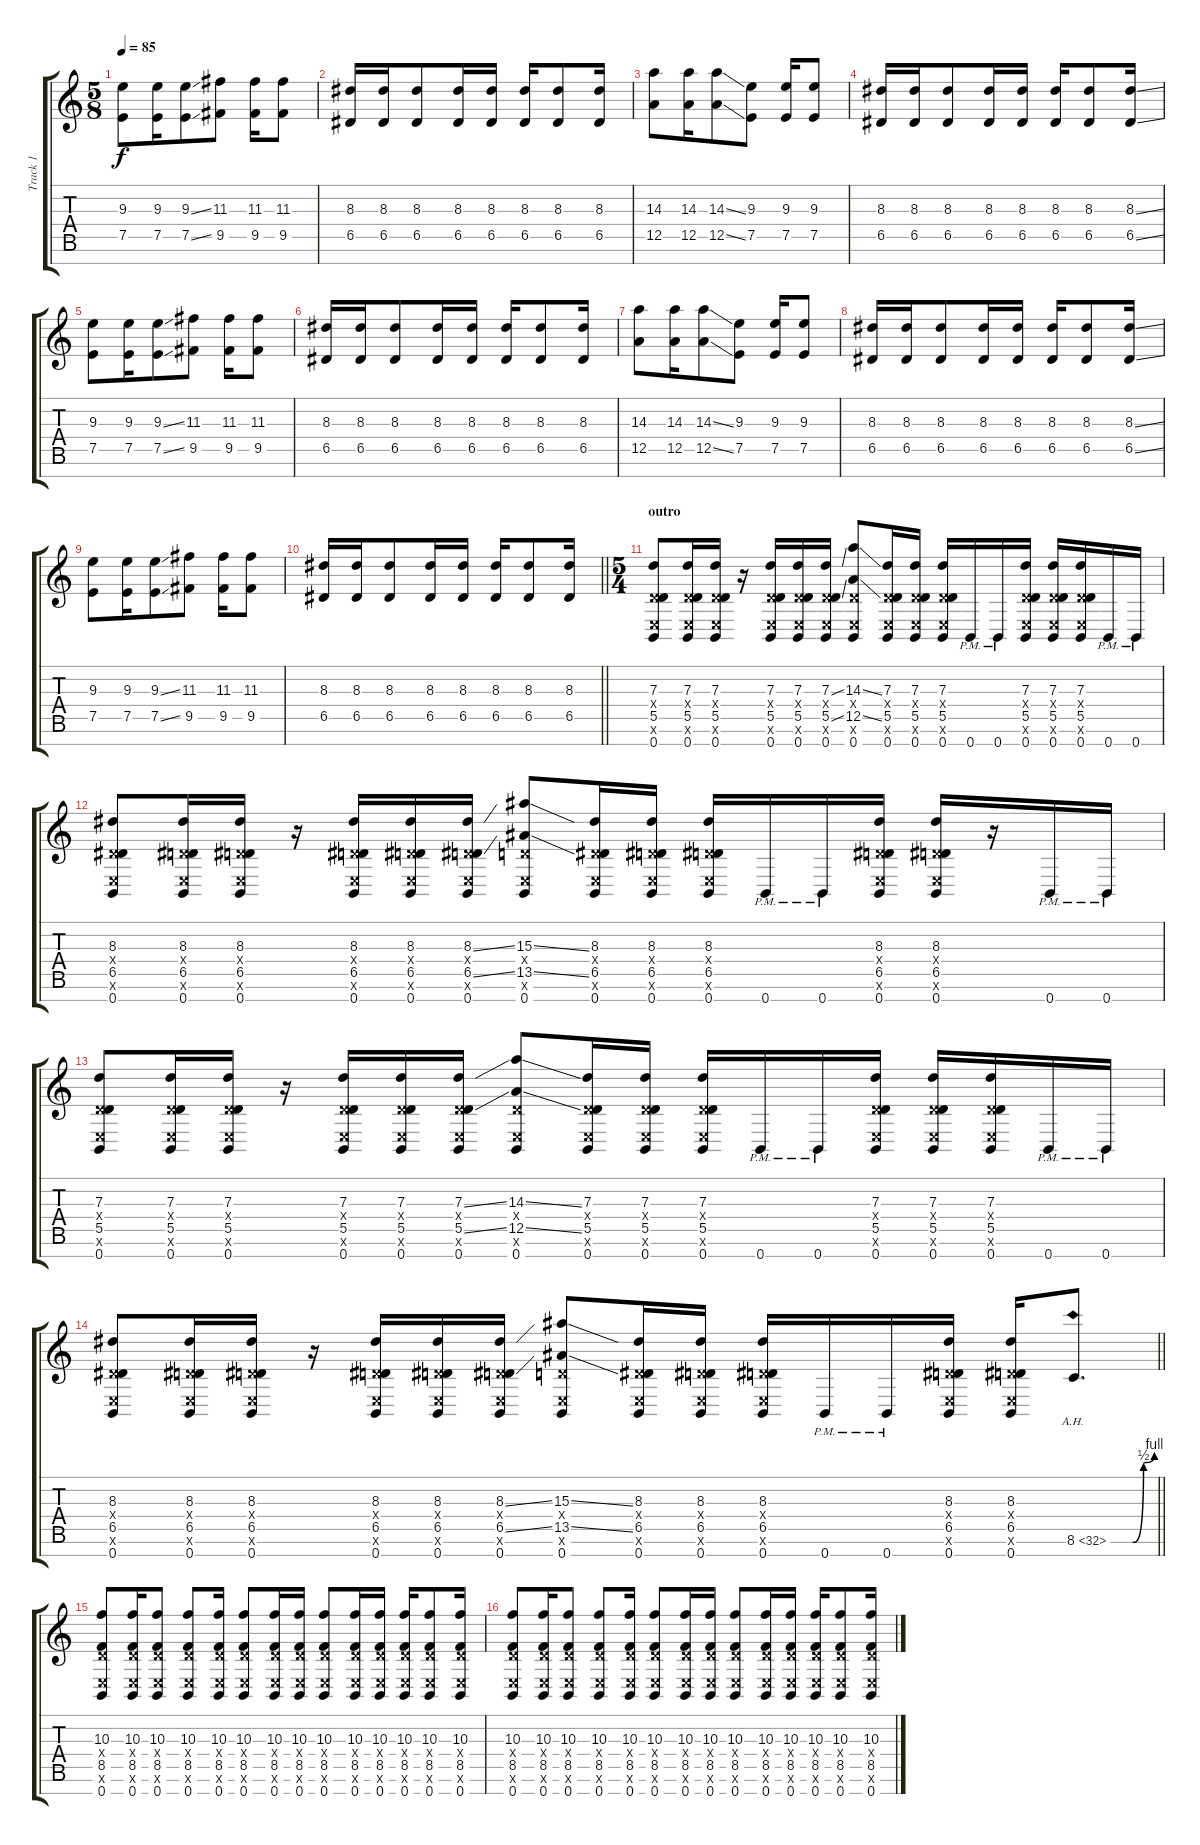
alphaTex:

\track ("Track 1" "Track 1") {instrument distortionguitar}
\staff {score tabs}
\tuning (E4 B3 G3 D3 A2 E2 B1) {hide}
\ts (5 8)
\tempo 85
\clef g2
\ks c
(9.3 7.5).8{dy f} (9.3 7.5).16 (9.3{ss} 7.5{ss}).8 (11.3 9.5).8 (11.3 9.5).16 (11.3 9.5).8 |
(8.3 6.5).16 (8.3 6.5).16 (8.3 6.5).8 (8.3 6.5).16 (8.3 6.5).16 (8.3 6.5).16 (8.3 6.5).8 (8.3 6.5).16 |
(14.3 12.5).8 (14.3 12.5).16 (14.3{ss} 12.5{ss}).8 (9.3 7.5).8 (9.3 7.5).16 (9.3 7.5).8 |
(8.3 6.5).16 (8.3 6.5).16 (8.3 6.5).8 (8.3 6.5).16 (8.3 6.5).16 (8.3 6.5).16 (8.3 6.5).8 (8.3{ss} 6.5{ss}).16 |
(9.3 7.5).8 (9.3 7.5).16 (9.3{ss} 7.5{ss}).8 (11.3 9.5).8 (11.3 9.5).16 (11.3 9.5).8 |
(8.3 6.5).16 (8.3 6.5).16 (8.3 6.5).8 (8.3 6.5).16 (8.3 6.5).16 (8.3 6.5).16 (8.3 6.5).8 (8.3 6.5).16 |
(14.3 12.5).8 (14.3 12.5).16 (14.3{ss} 12.5{ss}).8 (9.3 7.5).8 (9.3 7.5).16 (9.3 7.5).8 |
(8.3 6.5).16 (8.3 6.5).16 (8.3 6.5).8 (8.3 6.5).16 (8.3 6.5).16 (8.3 6.5).16 (8.3 6.5).8 (8.3{ss} 6.5{ss}).16 |
(9.3 7.5).8 (9.3 7.5).16 (9.3{ss} 7.5{ss}).8 (11.3 9.5).8 (11.3 9.5).16 (11.3 9.5).8 |
\barLineRight lightlight
(8.3 6.5).16 (8.3 6.5).16 (8.3 6.5).8 (8.3 6.5).16 (8.3 6.5).16 (8.3 6.5).16 (8.3 6.5).8 (8.3 6.5).16 |
\ts (5 4)
\section ("" "outro")
(7.3 0.4{x} 5.5 0.6{x} 0.7).8 (7.3 0.4{x} 5.5 0.6{x} 0.7).16 (7.3 0.4{x} 5.5 0.6{x} 0.7).16 r.16 (7.3 0.4{x} 5.5 0.6{x} 0.7).16 (7.3 0.4{x} 5.5 0.6{x} 0.7).16 (7.3{ss} 0.4{x} 5.5{ss} 0.6{x} 0.7).16 (14.3{ss} 0.4{x} 12.5{ss} 0.6{x} 0.7).8 (7.3 0.4{x} 5.5 0.6{x} 0.7).16 (7.3 0.4{x} 5.5 0.6{x} 0.7).16 (7.3 0.4{x} 5.5 0.6{x} 0.7).16 0.7{pm}.16 0.7{pm}.16 (7.3 0.4{x} 5.5 0.6{x} 0.7).16 (7.3 0.4{x} 5.5 0.6{x} 0.7).16 (7.3 0.4{x} 5.5 0.6{x} 0.7).16 0.7{pm}.16 0.7{pm}.16 |
(8.3 0.4{x} 6.5 0.6{x} 0.7).8 (8.3 0.4{x} 6.5 0.6{x} 0.7).16 (8.3 0.4{x} 6.5 0.6{x} 0.7).16 r.16 (8.3 0.4{x} 6.5 0.6{x} 0.7).16 (8.3 0.4{x} 6.5 0.6{x} 0.7).16 (8.3{ss} 0.4{x} 6.5{ss} 0.6{x} 0.7).16 (15.3{ss} 0.4{x} 13.5{ss} 0.6{x} 0.7).8 (8.3 0.4{x} 6.5 0.6{x} 0.7).16 (8.3 0.4{x} 6.5 0.6{x} 0.7).16 (8.3 0.4{x} 6.5 0.6{x} 0.7).16 0.7{pm}.16 0.7{pm}.16 (8.3 0.4{x} 6.5 0.6{x} 0.7).16 (8.3 0.4{x} 6.5 0.6{x} 0.7).16 r.16 0.7{pm}.16 0.7{pm}.16 |
(7.3 0.4{x} 5.5 0.6{x} 0.7).8 (7.3 0.4{x} 5.5 0.6{x} 0.7).16 (7.3 0.4{x} 5.5 0.6{x} 0.7).16 r.16 (7.3 0.4{x} 5.5 0.6{x} 0.7).16 (7.3 0.4{x} 5.5 0.6{x} 0.7).16 (7.3{ss} 0.4{x} 5.5{ss} 0.6{x} 0.7).16 (14.3{ss} 0.4{x} 12.5{ss} 0.6{x} 0.7).8 (7.3 0.4{x} 5.5 0.6{x} 0.7).16 (7.3 0.4{x} 5.5 0.6{x} 0.7).16 (7.3 0.4{x} 5.5 0.6{x} 0.7).16 0.7{pm}.16 0.7{pm}.16 (7.3 0.4{x} 5.5 0.6{x} 0.7).16 (7.3 0.4{x} 5.5 0.6{x} 0.7).16 (7.3 0.4{x} 5.5 0.6{x} 0.7).16 0.7{pm}.16 0.7{pm}.16 |
\barLineRight lightlight
(8.3 0.4{x} 6.5 0.6{x} 0.7).8 (8.3 0.4{x} 6.5 0.6{x} 0.7).16 (8.3 0.4{x} 6.5 0.6{x} 0.7).16 r.16 (8.3 0.4{x} 6.5 0.6{x} 0.7).16 (8.3 0.4{x} 6.5 0.6{x} 0.7).16 (8.3{ss} 0.4{x} 6.5{ss} 0.6{x} 0.7).16 (15.3{ss} 0.4{x} 13.5{ss} 0.6{x} 0.7).8 (8.3 0.4{x} 6.5 0.6{x} 0.7).16 (8.3 0.4{x} 6.5 0.6{x} 0.7).16 (8.3 0.4{x} 6.5 0.6{x} 0.7).16 0.7{pm}.16 0.7{pm}.16 (8.3 0.4{x} 6.5 0.6{x} 0.7).16 (8.3 0.4{x} 6.5 0.6{x} 0.7).16 8.6{be (custom 0 0 15 0 30 0 45 2 60 4) ah 24}.8{d} |
(10.3 0.4{x} 8.5 0.6{x} 0.7).8 (10.3 0.4{x} 8.5 0.6{x} 0.7).16 (10.3 0.4{x} 8.5 0.6{x} 0.7).8 (10.3 0.4{x} 8.5 0.6{x} 0.7).8 (10.3 0.4{x} 8.5 0.6{x} 0.7).16 (10.3 0.4{x} 8.5 0.6{x} 0.7).8 (10.3 0.4{x} 8.5 0.6{x} 0.7).16 (10.3 0.4{x} 8.5 0.6{x} 0.7).16 (10.3 0.4{x} 8.5 0.6{x} 0.7).8 (10.3 0.4{x} 8.5 0.6{x} 0.7).16 (10.3 0.4{x} 8.5 0.6{x} 0.7).16 (10.3 0.4{x} 8.5 0.6{x} 0.7).16 (10.3 0.4{x} 8.5 0.6{x} 0.7).8 (10.3 0.4{x} 8.5 0.6{x} 0.7).16 |
(10.3 0.4{x} 8.5 0.6{x} 0.7).8 (10.3 0.4{x} 8.5 0.6{x} 0.7).16 (10.3 0.4{x} 8.5 0.6{x} 0.7).8 (10.3 0.4{x} 8.5 0.6{x} 0.7).8 (10.3 0.4{x} 8.5 0.6{x} 0.7).16 (10.3 0.4{x} 8.5 0.6{x} 0.7).8 (10.3 0.4{x} 8.5 0.6{x} 0.7).16 (10.3 0.4{x} 8.5 0.6{x} 0.7).16 (10.3 0.4{x} 8.5 0.6{x} 0.7).8 (10.3 0.4{x} 8.5 0.6{x} 0.7).16 (10.3 0.4{x} 8.5 0.6{x} 0.7).16 (10.3 0.4{x} 8.5 0.6{x} 0.7).16 (10.3 0.4{x} 8.5 0.6{x} 0.7).8 (10.3 0.4{x} 8.5 0.6{x} 0.7).16
